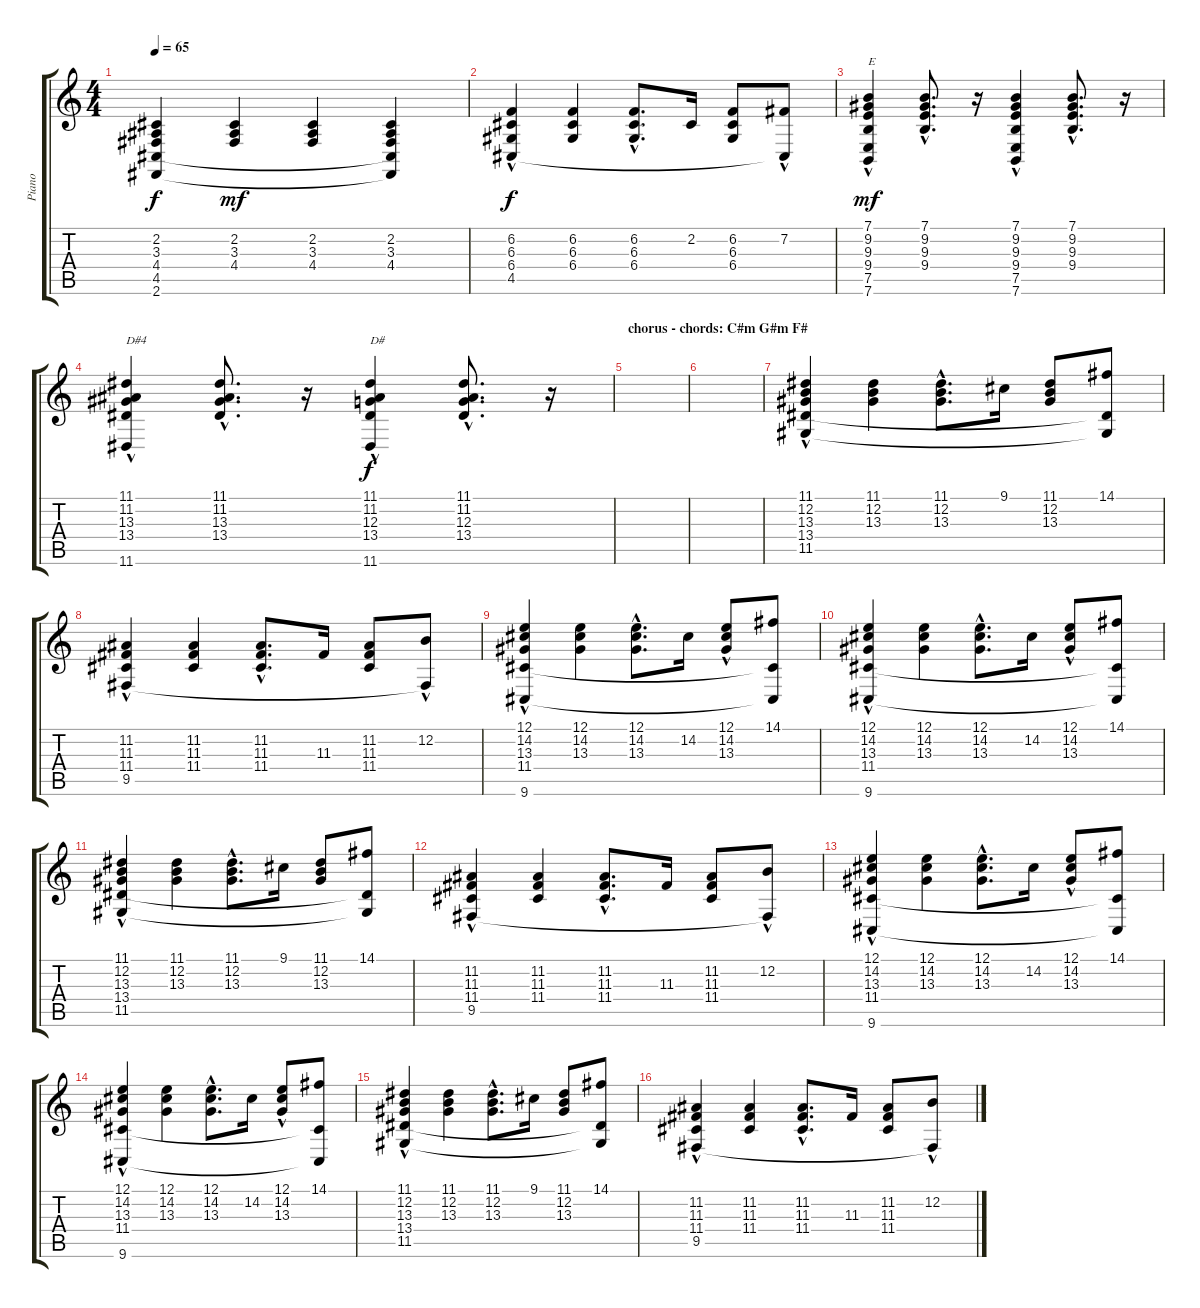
\track ("Piano" "Piano") {instrument acousticgrandpiano}
\staff {score tabs}
\tuning (E4 B3 G3 D3 A2 E2) {hide}
\ts (4 4)
\tempo 65
\clef g2
\ks c
(2.2 3.3 4.4 4.5 2.6).4{dy f} (2.2 3.3 4.4).4{dy mf} (2.2 3.3 4.4).4 (2.2 3.3 4.4 4.5{t} 2.6{t}).4 |
(6.2{hac} 6.3{hac} 6.4{hac} 4.5{hac}).4{dy f} (6.2 6.3 6.4).4 (6.2{hac} 6.3{hac} 6.4{hac}).8{d} 2.2.16 (6.2 6.3 6.4).8 (7.2{hac} 4.5{t}).8 |
(7.1{hac} 9.2{hac} 9.3{hac} 9.4{hac} 7.5{hac} 7.6{hac}).4{txt "E" dy mf} (7.1{hac} 9.2{hac} 9.3{hac} 9.4{hac}).8{d} r.16 (7.1{hac} 9.2{hac} 9.3{hac} 9.4{hac} 7.5{hac} 7.6{hac}).4 (7.1 9.2{hac} 9.3 9.4{hac}).8{d} r.16 |
(11.1{hac} 11.2{hac} 13.3{hac} 13.4{hac} 11.6{hac}).4{txt "D#4"} (11.1{hac} 11.2 13.3 13.4).8{d} r.16 (11.1{hac} 11.2{hac} 12.3{hac} 13.4{hac} 11.6{hac}).4{txt "D#" dy f} (11.1{hac} 11.2{hac} 12.3{hac} 13.4{hac}).8{d} r.16 |
\section ("" "chorus - chords: C#m G#m F#")
|
|
(11.1{hac} 12.2{hac} 13.3{hac} 13.4{hac} 11.5{hac}).4 (11.1 12.2 13.3).4 (11.1{hac} 12.2{hac} 13.3{hac}).8{d} 9.1.16 (11.1 12.2 13.3).8 (14.1 13.4{t} 11.5{t}).8 |
(11.2{hac} 11.3{hac} 11.4{hac} 9.5{hac}).4 (11.2 11.3 11.4).4 (11.2{hac} 11.3{hac} 11.4{hac}).8{d} 11.3.16 (11.2 11.3 11.4).8 (12.2{hac} 9.5{t}).8 |
(12.1 14.2 13.3 11.4 9.6{hac}).4 (12.1 14.2 13.3).4 (12.1{hac} 14.2{hac} 13.3{hac}).8{d} 14.2.16 (12.1 14.2{hac} 13.3{hac}).8 (14.1 11.4{t} 9.6{t}).8 |
(12.1{hac} 14.2{hac} 13.3{hac} 11.4{hac} 9.6{hac}).4 (12.1 14.2 13.3).4 (12.1{hac} 14.2{hac} 13.3).8{d} 14.2.16 (12.1 14.2{hac} 13.3{hac}).8 (14.1 11.4{t} 9.6{t}).8 |
(11.1{hac} 12.2{hac} 13.3{hac} 13.4{hac} 11.5{hac}).4 (11.1 12.2 13.3).4 (11.1{hac} 12.2{hac} 13.3{hac}).8{d} 9.1.16 (11.1 12.2 13.3).8 (14.1 13.4{t} 11.5{t}).8 |
(11.2{hac} 11.3{hac} 11.4{hac} 9.5{hac}).4 (11.2 11.3 11.4).4 (11.2{hac} 11.3{hac} 11.4{hac}).8{d} 11.3.16 (11.2 11.3 11.4).8 (12.2{hac} 9.5{t}).8 |
(12.1 14.2 13.3 11.4 9.6{hac}).4 (12.1 14.2 13.3).4 (12.1{hac} 14.2{hac} 13.3{hac}).8{d} 14.2.16 (12.1 14.2{hac} 13.3{hac}).8 (14.1 11.4{t} 9.6{t}).8 |
(12.1{hac} 14.2{hac} 13.3{hac} 11.4{hac} 9.6{hac}).4 (12.1 14.2 13.3).4 (12.1{hac} 14.2{hac} 13.3).8{d} 14.2.16 (12.1 14.2{hac} 13.3{hac}).8 (14.1 11.4{t} 9.6{t}).8 |
(11.1{hac} 12.2{hac} 13.3{hac} 13.4{hac} 11.5{hac}).4 (11.1 12.2 13.3).4 (11.1{hac} 12.2{hac} 13.3{hac}).8{d} 9.1.16 (11.1 12.2 13.3).8 (14.1 13.4{t} 11.5{t}).8 |
(11.2{hac} 11.3{hac} 11.4{hac} 9.5{hac}).4 (11.2 11.3 11.4).4 (11.2{hac} 11.3{hac} 11.4{hac}).8{d} 11.3.16 (11.2 11.3 11.4).8 (12.2{hac} 9.5{t}).8
